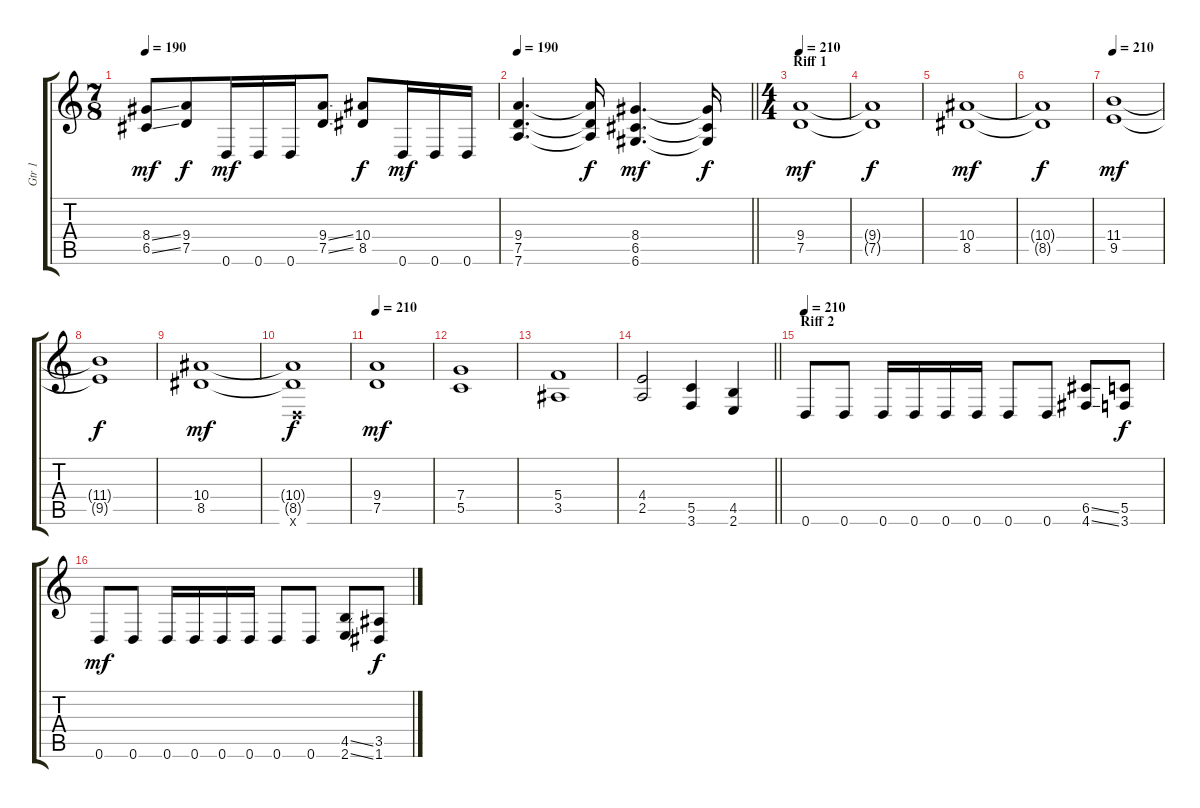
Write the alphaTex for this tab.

\track ("Gtr 1" "Gtr 1") {instrument distortionguitar}
\staff {score tabs}
\tuning (D4 A3 F3 C3 G2 D2) {hide}
\ts (7 8)
\tempo 190
\clef g2
\ks c
(8.4{ss} 6.5{ss}).8{dy mf} (9.4 7.5).8{dy f} 0.6.16{dy mf} 0.6.16 0.6.16 (9.4{ss} 7.5{ss}).8 (10.4 8.5).8{dy f} 0.6.16{dy mf} 0.6.16 0.6.16 |
\tempo 190
\barLineRight lightlight
(9.4 7.5 7.6).4{d} (9.4{t} 7.5{t} 7.6{t}).16{dy f} (8.4 6.5 6.6).4{d dy mf} (8.4{t} 6.5{t} 6.6{t}).16{dy f} |
\ts (4 4)
\section ("" "Riff 1")
\tempo 210
(9.4 7.5).1{dy mf} |
(9.4{t} 7.5{t}).1{dy f} |
(10.4 8.5).1{dy mf} |
(10.4{t} 8.5{t}).1{dy f} |
\tempo 210
(11.4 9.5).1{dy mf} |
(11.4{t} 9.5{t}).1{dy f} |
(10.4 8.5).1{dy mf} |
(10.4{t} 8.5{t} 0.6{x}).1{dy f} |
\tempo 210
(9.4 7.5).1{dy mf} |
(7.4 5.5).1 |
(5.4 3.5).1 |
\barLineRight lightlight
(4.4 2.5).2 (5.5 3.6).4 (4.5 2.6).4 |
\section ("" "Riff 2")
\tempo 210
0.6.8 0.6.8 0.6.16 0.6.16 0.6.16 0.6.16 0.6.8 0.6.8 (6.5{ss} 4.6{ss}).8 (5.5 3.6).8{dy f} |
0.6.8{dy mf} 0.6.8 0.6.16 0.6.16 0.6.16 0.6.16 0.6.8 0.6.8 (4.5{ss} 2.6{ss}).8 (3.5 1.6).8{dy f}
